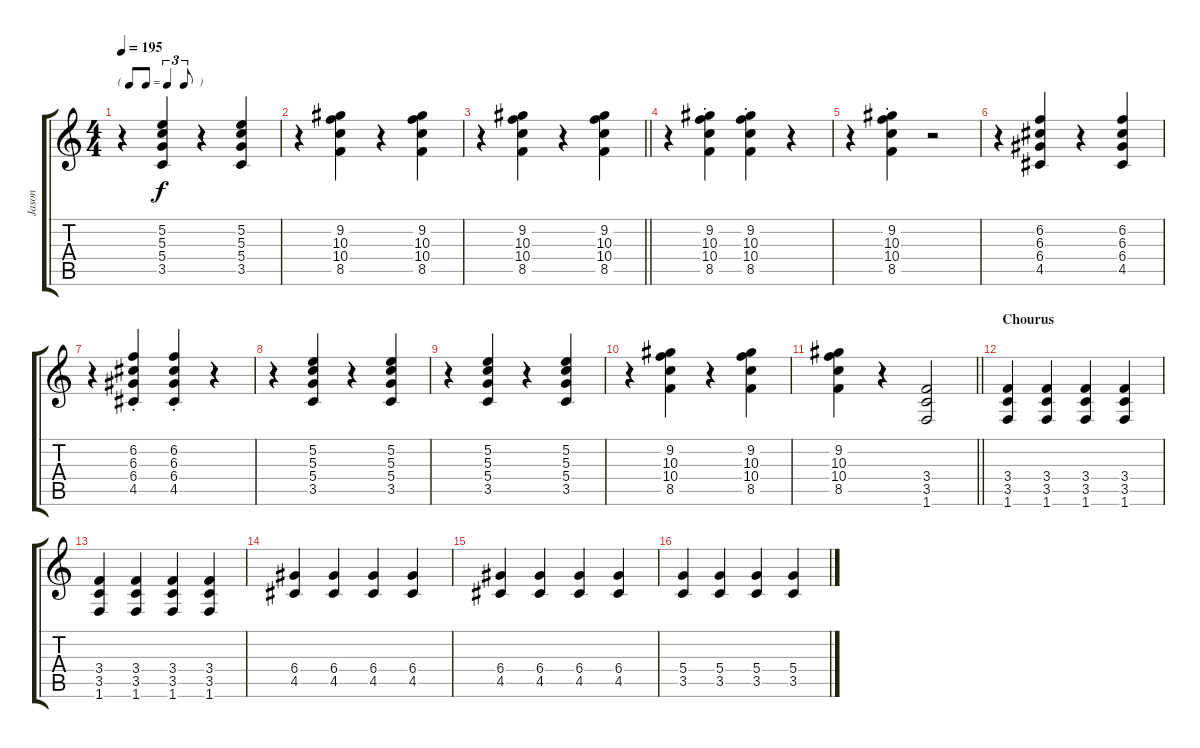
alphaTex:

\track ("Jason" "Jason") {instrument overdrivenguitar}
\staff {score tabs}
\tuning (E4 B3 G3 D3 A2 E2) {hide}
\ts (4 4)
\tf triplet8th
\tempo 195
\clef g2
\ks c
r.4{dy f} (5.2 5.3 5.4 3.5).4 r.4 (5.2 5.3 5.4 3.5).4 |
r.4 (9.2 10.3 10.4 8.5).4 r.4 (9.2 10.3 10.4 8.5).4 |
\barLineRight lightlight
r.4 (9.2 10.3 10.4 8.5).4 r.4 (9.2 10.3 10.4 8.5).4 |
r.4 (9.2{st} 10.3{st} 10.4{st} 8.5{st}).4 (9.2{st} 10.3{st} 10.4{st} 8.5{st}).4 r.4 |
r.4 (9.2{st} 10.3{st} 10.4{st} 8.5{st}).4 r.2 |
r.4 (6.2 6.3 6.4 4.5).4 r.4 (6.2 6.3 6.4 4.5).4 |
r.4 (6.2{st} 6.3{st} 6.4{st} 4.5{st}).4 (6.2{st} 6.3{st} 6.4{st} 4.5{st}).4 r.4 |
r.4 (5.2 5.3 5.4 3.5).4 r.4 (5.2 5.3 5.4 3.5).4 |
r.4 (5.2 5.3 5.4 3.5).4 r.4 (5.2 5.3 5.4 3.5).4 |
r.4 (9.2 10.3 10.4 8.5).4 r.4 (9.2 10.3 10.4 8.5).4 |
\barLineRight lightlight
(9.2 10.3 10.4 8.5).4 r.4 (3.4 3.5 1.6).2 |
\section ("" "Chourus")
(3.4 3.5 1.6).4 (3.4 3.5 1.6).4 (3.4 3.5 1.6).4 (3.4 3.5 1.6).4 |
(3.4 3.5 1.6).4 (3.4 3.5 1.6).4 (3.4 3.5 1.6).4 (3.4 3.5 1.6).4 |
(6.4 4.5).4 (6.4 4.5).4 (6.4 4.5).4 (6.4 4.5).4 |
(6.4 4.5).4 (6.4 4.5).4 (6.4 4.5).4 (6.4 4.5).4 |
(5.4 3.5).4 (5.4 3.5).4 (5.4 3.5).4 (5.4 3.5).4
